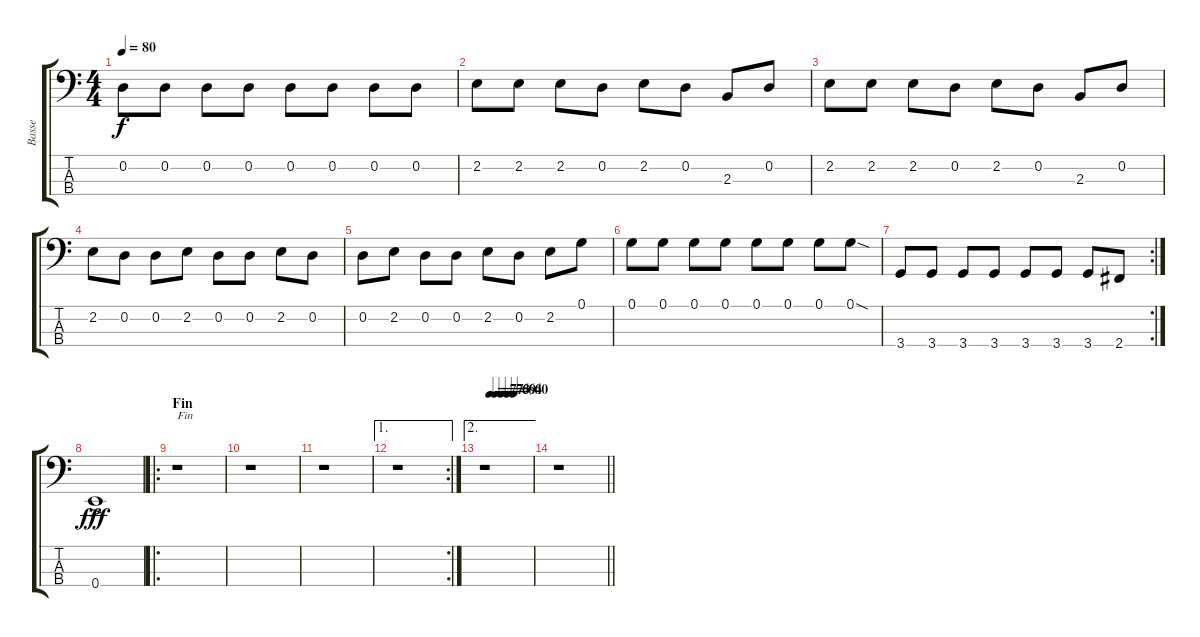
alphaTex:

\track ("Basse" "Basse") {instrument electricbassfinger}
\staff {score tabs}
\tuning (G2 D2 A1 E1) {hide}
\ts (4 4)
\tempo 80
\clef f4
\ks c
0.2.8{dy f} 0.2.8 0.2.8 0.2.8 0.2.8 0.2.8 0.2.8 0.2.8 |
2.2.8 2.2.8 2.2.8 0.2.8 2.2.8 0.2.8 2.3.8 0.2.8 |
2.2.8 2.2.8 2.2.8 0.2.8 2.2.8 0.2.8 2.3.8 0.2.8 |
2.2.8 0.2.8 0.2.8 2.2.8 0.2.8 0.2.8 2.2.8 0.2.8 |
0.2.8 2.2.8 0.2.8 0.2.8 2.2.8 0.2.8 2.2.8 0.1.8 |
0.1.8 0.1.8 0.1.8 0.1.8 0.1.8 0.1.8 0.1.8 0.1{sod}.8 |
\rc 2
3.4.8 3.4.8 3.4.8 3.4.8 3.4.8 3.4.8 3.4.8 2.4.8 |
0.4{ac}.1{dy fff} |
\ro
\section ("" "Fin")
r.1{txt "Fin"} |
r.1 |
r.1 |
\ae 1
\rc 2
r.1 |
\ae 2
\tempo (77 0.125)
\tempo (73 0.25)
\tempo (69 0.375)
\tempo (64 0.5)
\tempo (60 0.625)
r.1 |
\barLineRight lightlight
r.1
